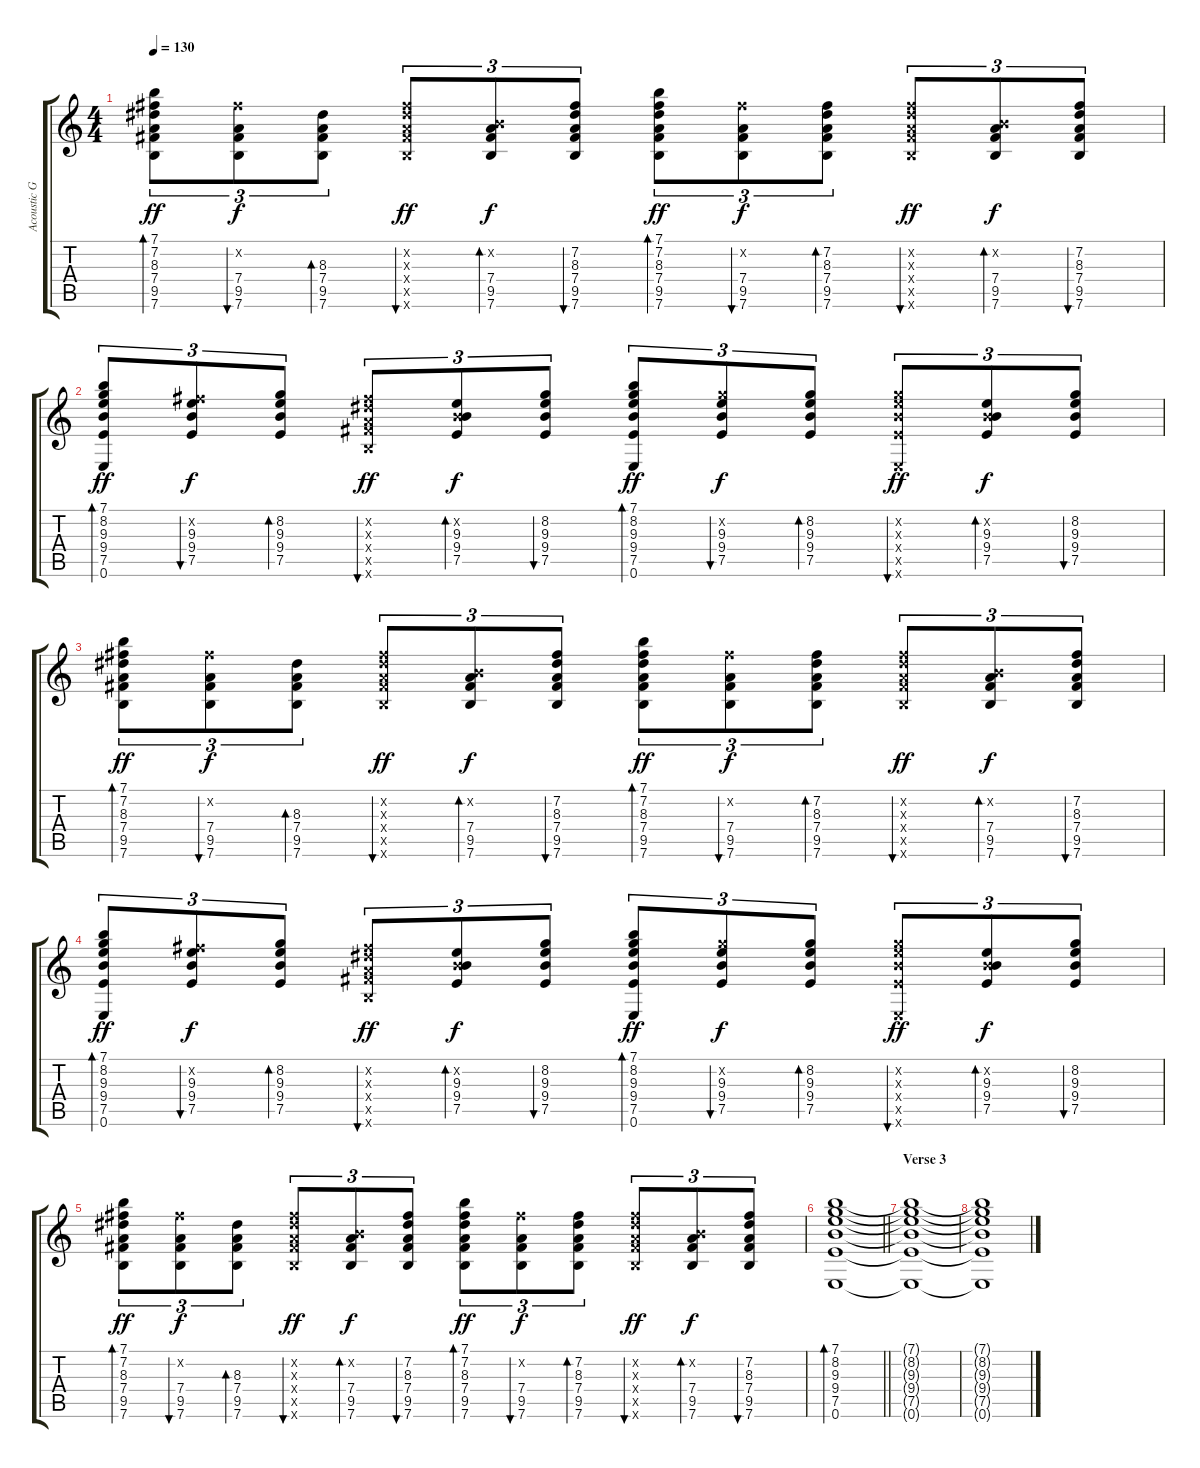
\track ("Acoustic Guitar" "Acoustic G") {instrument acousticguitarsteel}
\staff {score tabs}
\tuning (E4 B3 G3 D3 A2 E2) {hide}
\ts (4 4)
\tempo 130
\clef g2
\ks c
(7.1 7.2 8.3 7.4 9.5 7.6).8{tu (3 2) bd 60 dy ff} (7.2{x} 7.4 9.5 7.6).8{tu (3 2) bu 60 dy f} (8.3 7.4 9.5 7.6).8{tu (3 2) bd 60} (7.2{x} 8.3{x} 7.4{x} 9.5{x} 7.6{x}).8{tu (3 2) bu 60 dy ff} (0.2{x} 7.4 9.5 7.6).8{tu (3 2) bd 60 dy f} (7.2 8.3 7.4 9.5 7.6).8{tu (3 2) bu 60} (7.1 7.2 8.3 7.4 9.5 7.6).8{tu (3 2) bd 60 dy ff} (7.2{x} 7.4 9.5 7.6).8{tu (3 2) bu 60 dy f} (7.2 8.3 7.4 9.5 7.6).8{tu (3 2) bd 60} (7.2{x} 8.3{x} 7.4{x} 9.5{x} 7.6{x}).8{tu (3 2) bu 60 dy ff} (0.2{x} 7.4 9.5 7.6).8{tu (3 2) bd 60 dy f} (7.2 8.3 7.4 9.5 7.6).8{tu (3 2) bu 60} |
(7.1 8.2 9.3 9.4 7.5 0.6).8{tu (3 2) bd 60 dy ff} (7.2{x} 9.3 9.4 7.5).8{tu (3 2) bu 60 dy f} (8.2 9.3 9.4 7.5).8{tu (3 2) bd 60} (7.2{x} 8.3{x} 7.4{x} 9.5{x} 7.6{x}).8{tu (3 2) bu 60 dy ff} (0.2{x} 9.3 9.4 7.5).8{tu (3 2) bd 60 dy f} (8.2 9.3 9.4 7.5).8{tu (3 2) bu 60} (7.1 8.2 9.3 9.4 7.5 0.6).8{tu (3 2) bd 60 dy ff} (8.2{x} 9.3 9.4 7.5).8{tu (3 2) bu 60 dy f} (8.2 9.3 9.4 7.5).8{tu (3 2) bd 60} (8.2{x} 9.3{x} 9.4{x} 7.5{x} 0.6{x}).8{tu (3 2) bu 60 dy ff} (0.2{x} 9.3 9.4 7.5).8{tu (3 2) bd 60 dy f} (8.2 9.3 9.4 7.5).8{tu (3 2) bu 60} |
(7.1 7.2 8.3 7.4 9.5 7.6).8{tu (3 2) bd 60 dy ff} (7.2{x} 7.4 9.5 7.6).8{tu (3 2) bu 60 dy f} (8.3 7.4 9.5 7.6).8{tu (3 2) bd 60} (7.2{x} 8.3{x} 7.4{x} 9.5{x} 7.6{x}).8{tu (3 2) bu 60 dy ff} (0.2{x} 7.4 9.5 7.6).8{tu (3 2) bd 60 dy f} (7.2 8.3 7.4 9.5 7.6).8{tu (3 2) bu 60} (7.1 7.2 8.3 7.4 9.5 7.6).8{tu (3 2) bd 60 dy ff} (7.2{x} 7.4 9.5 7.6).8{tu (3 2) bu 60 dy f} (7.2 8.3 7.4 9.5 7.6).8{tu (3 2) bd 60} (7.2{x} 8.3{x} 7.4{x} 9.5{x} 7.6{x}).8{tu (3 2) bu 60 dy ff} (0.2{x} 7.4 9.5 7.6).8{tu (3 2) bd 60 dy f} (7.2 8.3 7.4 9.5 7.6).8{tu (3 2) bu 60} |
(7.1 8.2 9.3 9.4 7.5 0.6).8{tu (3 2) bd 60 dy ff} (7.2{x} 9.3 9.4 7.5).8{tu (3 2) bu 60 dy f} (8.2 9.3 9.4 7.5).8{tu (3 2) bd 60} (7.2{x} 8.3{x} 7.4{x} 9.5{x} 7.6{x}).8{tu (3 2) bu 60 dy ff} (0.2{x} 9.3 9.4 7.5).8{tu (3 2) bd 60 dy f} (8.2 9.3 9.4 7.5).8{tu (3 2) bu 60} (7.1 8.2 9.3 9.4 7.5 0.6).8{tu (3 2) bd 60 dy ff} (8.2{x} 9.3 9.4 7.5).8{tu (3 2) bu 60 dy f} (8.2 9.3 9.4 7.5).8{tu (3 2) bd 60} (8.2{x} 9.3{x} 9.4{x} 7.5{x} 0.6{x}).8{tu (3 2) bu 60 dy ff} (0.2{x} 9.3 9.4 7.5).8{tu (3 2) bd 60 dy f} (8.2 9.3 9.4 7.5).8{tu (3 2) bu 60} |
(7.1 7.2 8.3 7.4 9.5 7.6).8{tu (3 2) bd 60 dy ff} (7.2{x} 7.4 9.5 7.6).8{tu (3 2) bu 60 dy f} (8.3 7.4 9.5 7.6).8{tu (3 2) bd 60} (7.2{x} 8.3{x} 7.4{x} 9.5{x} 7.6{x}).8{tu (3 2) bu 60 dy ff} (0.2{x} 7.4 9.5 7.6).8{tu (3 2) bd 60 dy f} (7.2 8.3 7.4 9.5 7.6).8{tu (3 2) bu 60} (7.1 7.2 8.3 7.4 9.5 7.6).8{tu (3 2) bd 60 dy ff} (7.2{x} 7.4 9.5 7.6).8{tu (3 2) bu 60 dy f} (7.2 8.3 7.4 9.5 7.6).8{tu (3 2) bd 60} (7.2{x} 8.3{x} 7.4{x} 9.5{x} 7.6{x}).8{tu (3 2) bu 60 dy ff} (0.2{x} 7.4 9.5 7.6).8{tu (3 2) bd 60 dy f} (7.2 8.3 7.4 9.5 7.6).8{tu (3 2) bu 60} |
\barLineRight lightlight
(7.1 8.2 9.3 9.4 7.5 0.6).1{bd 120} |
\section ("" "Verse 3")
(7.1{t} 8.2{t} 9.3{t} 9.4{t} 7.5{t} 0.6{t}).1 |
(7.1{t} 8.2{t} 9.3{t} 9.4{t} 7.5{t} 0.6{t}).1
